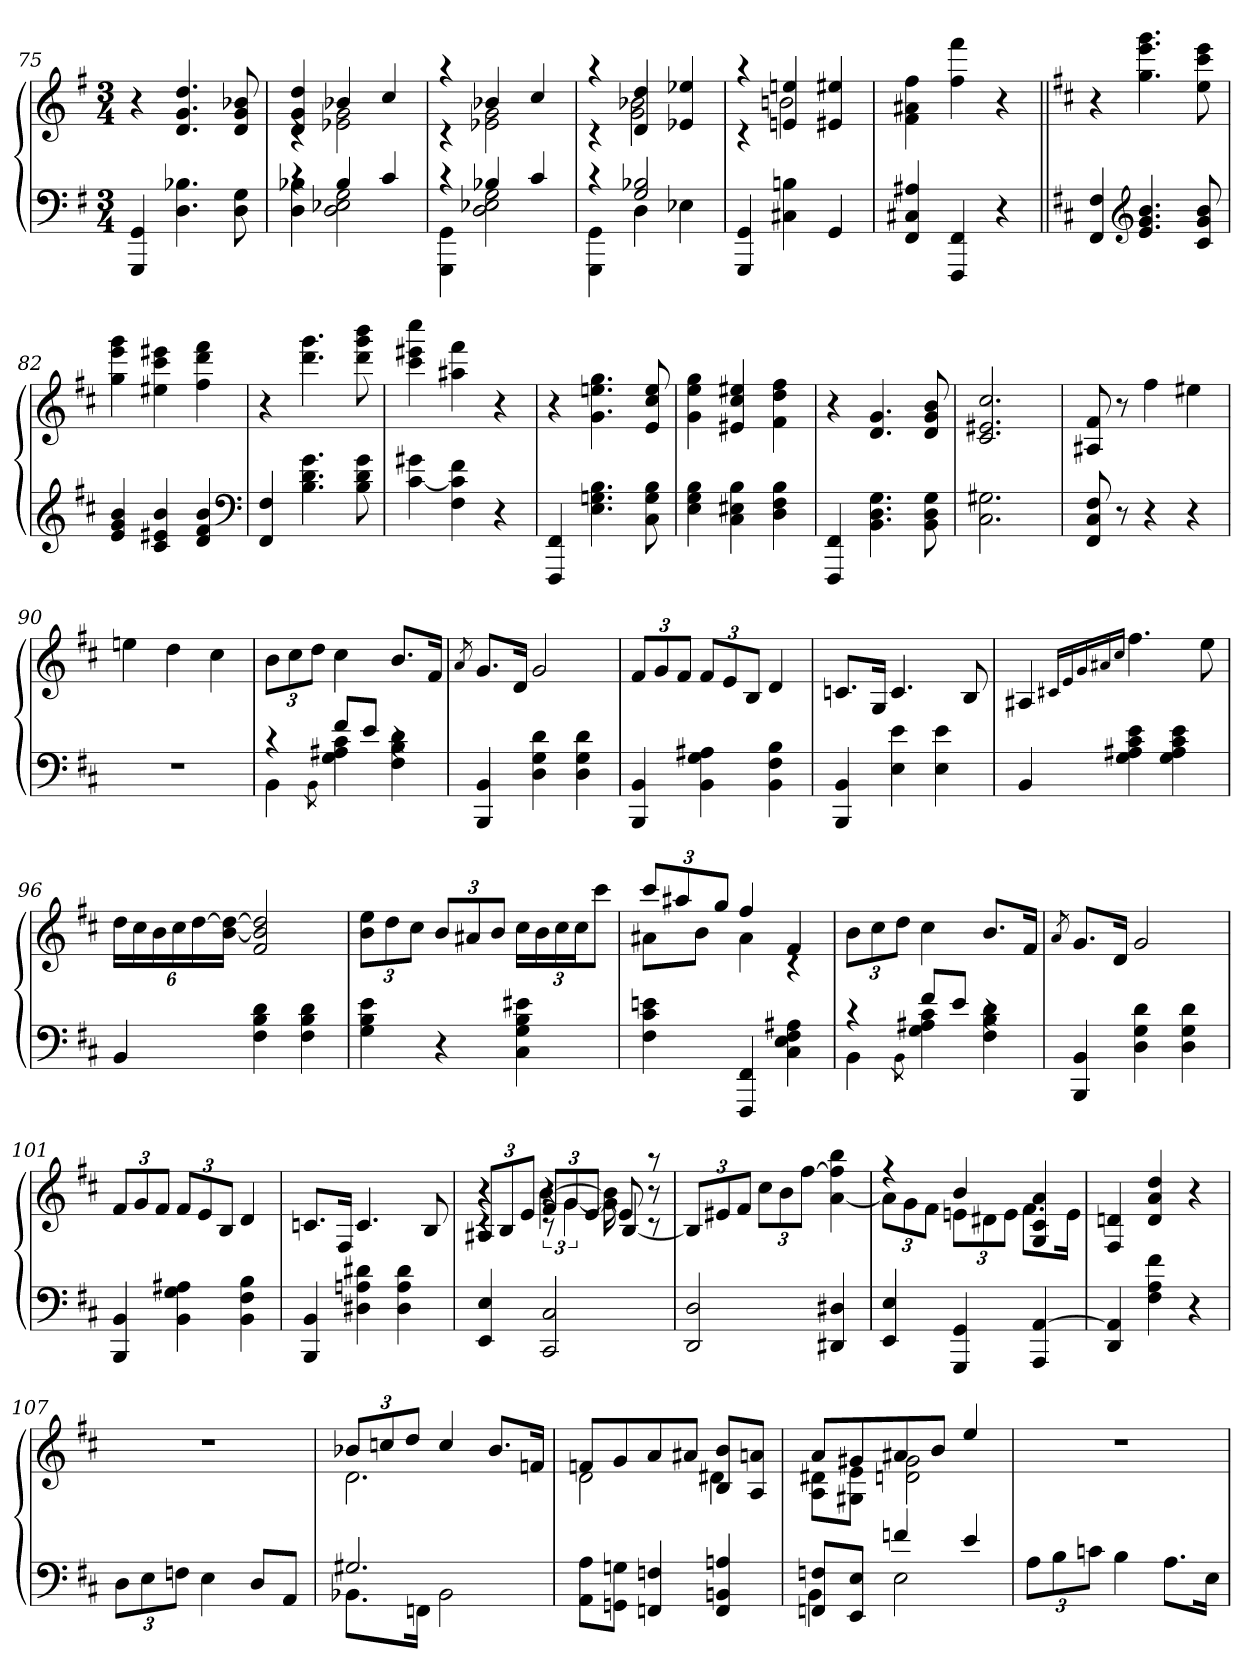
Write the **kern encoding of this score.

**kern	**kern
*part1	*part1
*staff2	*staff1
*clefF4	*clefG2
*k[f#]	*k[f#]
*M3/4	*M3/4
=75	=75
4GGG 4GG	4r
4.D 4.B-X	4.d 4.g 4.dd
8D 8G	8d 8g 8b-X
=76	=76
*^	*^
4rc	4D 4B-X	4d 4g 4dd	4rc
4B-	2D 2E-X 2G	4b-X	2e-X 2g
4c	.	4cc	.
=77	=77	=77	=77
4rc	4GGG 4GG	4raa	4rc
4B-X	2D 2E-X 2G	4b-X	2e-X 2g
4c	.	4cc	.
=78	=78	=78	=78
4rc	4GGG 4GG	4raa	4rc
2G 2B-X	4D	4d 4dd	2g 2b-X
.	4E-X	4e-X 4ee-X	.
*v	*v	*	*
=79	=79	=79
4GGG 4GG	4raa	4rc
4C#X 4Bn	4en 4een	2bn
4GG	4e#X 4ee#X	.
*	*v	*v
=80	=80
4FF# 4C#X 4A#X	4f# 4a#X 4ff#
4FFF# 4FF#	4ff# 4fff#
4r	4r
=81||	=81||
*k[f#c#]	*k[f#c#]
4FF# 4F#	4r
*clefG2	*
4.e 4.g 4.b	4.gg 4.eee 4.ggg
8c# 8g 8b	8ee 8ccc# 8eee
=82	=82
4e 4g 4b	4gg 4eee 4ggg
4c# 4e#X 4b	4ee#X 4ccc# 4eee#X
4d 4f# 4b	4ff# 4ddd 4fff#
*clefF4	*
=83	=83
4FF# 4F#	4r
4.B 4.d 4.g	4.ddd 4.ggg
8B 8d 8g	8ddd 8ggg 8bbb
=84	=84
[4c# 4g#X	4ccc# 4eee#X 4cccc#
4F# 4c#] 4f#	4aa#X 4fff#
4r	4r
=85	=85
4FFF# 4FF#	4r
4.E 4.Gn 4.B	4.g 4.een 4.gg
8C# 8G 8B	8e 8cc# 8ee
=86	=86
4E 4G 4B	4g 4ee 4gg
4C# 4E#X 4B	4e#X 4cc# 4ee#X
4D 4F# 4B	4f# 4dd 4ff#
=87	=87
4FFF# 4FF#	4r
4.BB 4.D 4.G	4.d 4.g
8BB 8D 8G	8d 8g 8b
=88	=88
2.C# 2.G#X	2.c# 2.e#X 2.cc#
=89	=89
8FF# 8C# 8F#	8A#X 8f#
8r	8r
4r	4ff#
4r	4ee#X
=90	=90
2.r	4een
.	4dd
.	4cc#
=91	=91
*^	*
4rc	4BB	12bL
.	.	12cc#
.	.	12ddJ
.	8qBB\	.
8f#L	4G 4A#X 4c#	4cc#
8eJ	.	.
4rc	4F# 4B 4d	8.bL
.	.	16f#Jk
*v	*v	*
=92	=92
.	8qa/
4BBB 4BB	8.gL
.	16dJk
4D 4G 4d	2g
4D 4G 4d	.
=93	=93
4BBB 4BB	12f#L
.	12g
.	12f#J
4BB 4G 4A#X	12f#L
.	12e
.	12BJ
4BB 4F# 4B	4d
=94	=94
4BBB 4BB	8.cnL
.	16GJk
4E 4e	4.c
4E 4e	.
.	8B
=95	=95
4BB	4A#X
.	16qqc#X/LL
.	16qqe/
.	16qqg/
.	16qqa#X/
.	16qqcc#/JJ
4G 4A#X 4c# 4e	4.ff#
4G 4A# 4c# 4e	.
.	8ee
=96	=96
4BB	24ddLL
.	24cc#
.	24b
.	24cc#
.	[24dd
.	[24b 24dd_JJ
4F# 4B 4d	2f# 2b] 2dd]
4F# 4B 4d	.
=97	=97
4G 4B 4e	12b 12eeL
.	12dd
.	12cc#J
4r	12bL
.	12a#X
.	12bJ
4C# 4G 4B 4e#X	24cc#LL
.	24b
.	24cc#
.	24cc#J
.	12ccc#J
=98	=98
*	*^
4F# 4c# 4en	12ccc#L	8a#XL
.	12aa#X	.
.	.	8bJ
.	12ggJ	.
4FFF# 4FF#	4ff#	4a#
4C# 4E 4F# 4A#X	4f#	4rc
*	*v	*v
=99	=99
*^	*
4rc	4BB	12bL
.	.	12cc#
.	.	12ddJ
.	8qBB\	.
8f#L	4G 4A#X 4c#	4cc#
8eJ	.	.
4rc	4F# 4B 4d	8.bL
.	.	16f#Jk
*v	*v	*
=100	=100
.	8qa/
4BBB 4BB	8.gL
.	16dJk
4D 4G 4d	2g
4D 4G 4d	.
=101	=101
4BBB 4BB	12f#L
.	12g
.	12f#J
4BB 4G 4A#X	12f#L
.	12e
.	12BJ
4BB 4F# 4B	4d
=102	=102
4BBB 4BB	8.cnL
.	16F#Jk
4D#X 4An 4d#X	4.c
4D# 4A 4d#	.
.	8B
=103	=103
*	*^
*	*	*^
*	*	*	*^
4EE 4E	12A#XL	4rc	4r	4r
.	12B	.	.	.
.	12eJ	.	.	.
2CC# 2C#	12f#L	12rc	[4b\	4r
.	12g	[6g	.	.
.	[12eJ	.	.	.
.	8e]	8g]	8b\]	[4B/
.	8raa	8rc	8r	.
*	*v	*v	*v	*v
=104	=104
2DD 2D	12BL]
.	12e#X
.	12f#J
.	12cc#L
.	12b
.	[12ff#J
4DD#X 4D#X	[4a 4ff#] 4bb
=105	=105
*	*^
4EE 4E	4r	12aL]
.	.	12g
.	.	12f#J
4GGG 4GG	4b	12enL
.	.	12d#X
.	.	12eJ
4AAA [4AA	4G 4c# 4a	8.f#L
.	.	16eJk
*	*v	*v
=106	=106
4DD 4AA]	4F# 4dn
4F# 4A 4f#	4d 4a 4dd
4r	4r
=107	=107
12DL	2.r
12E	.
12FnJ	.
4E	.
8DL	.
8AAJ	.
=108	=108
*^	*^
2.G#X	8.BB-XL	12b-XL	2.d
.	.	12ccn	.
.	.	12ddJ	.
.	16FFnJk	.	.
.	2BB-	4cc	.
.	.	8.b-L	.
.	.	16fnJk	.
*v	*v	*	*
=109	=109	=109
8AA 8AL	8fnL	2d
8GGn 8GnJ	8g	.
4FFn 4Fn	8a	.
.	8a#XJ	.
4FF 4BBn 4An	8B 8bL	4d#X
.	8A 8anJ	.
=110	=110	=110
*^	*	*
8FFn 8FnL	4BB	8aL	8A 8d#XL
8EE 8EJ	.	8g#X	8G#X 8eJ
4fn	2E	8a#X	2dn 2g#
.	.	8bJ	.
4e	.	4ee	.
*v	*v	*	*
*	*v	*v
=111	=111
12AL	2.r
12B	.
12cnJ	.
4B	.
8.AL	.
16EJk	.
=	=
*-	*-
